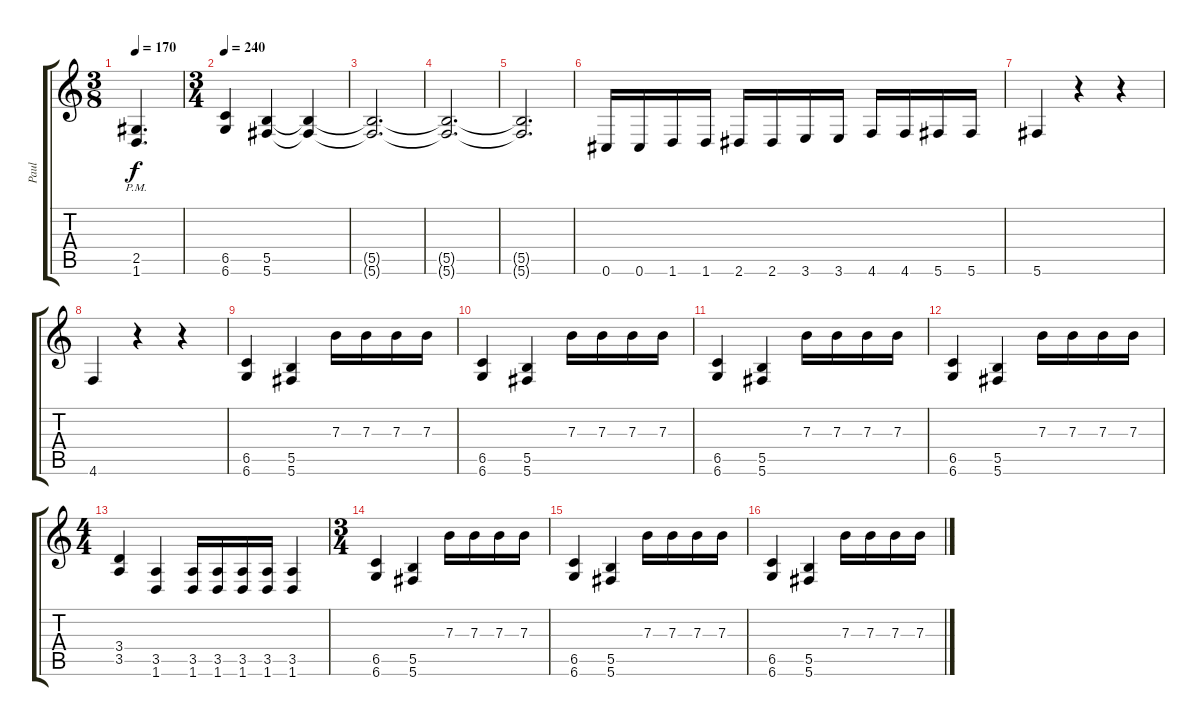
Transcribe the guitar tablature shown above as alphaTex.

\track ("Paul" "Paul") {instrument distortionguitar}
\staff {score tabs}
\tuning (Db4 Ab3 E3 B2 Gb2 Db2) {hide}
\ts (3 8)
\tempo 170
\clef g2
\ks c
(2.5{pm} 1.6{pm}).4{d dy f} |
\ts (3 4)
\tempo 240
(6.5 6.6).4{beam merge} (5.5 5.6).4 (5.5{t} 5.6{t}).4 |
(5.5{t} 5.6{t}).2{d} |
(5.5{t} 5.6{t}).2{d} |
(5.5{t} 5.6{t}).2{d} |
0.6.16 0.6.16 1.6.16 1.6.16 2.6.16 2.6.16 3.6.16 3.6.16 4.6.16 4.6.16 5.6.16 5.6.16 |
5.6.4 r.4 r.4 |
4.6.4 r.4 r.4 |
(6.5 6.6).4 (5.5 5.6).4 7.3.16 7.3.16 7.3.16 7.3.16 |
(6.5 6.6).4 (5.5 5.6).4 7.3.16 7.3.16 7.3.16 7.3.16 |
(6.5 6.6).4 (5.5 5.6).4 7.3.16 7.3.16 7.3.16 7.3.16 |
(6.5 6.6).4 (5.5 5.6).4 7.3.16 7.3.16 7.3.16 7.3.16 |
\ts (4 4)
(3.4 3.5).4 (3.5 1.6).4 (3.5 1.6).16 (3.5 1.6).16 (3.5 1.6).16 (3.5 1.6).16 (3.5 1.6).4 |
\ts (3 4)
(6.5 6.6).4 (5.5 5.6).4 7.3.16 7.3.16 7.3.16 7.3.16 |
(6.5 6.6).4 (5.5 5.6).4 7.3.16 7.3.16 7.3.16 7.3.16 |
(6.5 6.6).4 (5.5 5.6).4 7.3.16 7.3.16 7.3.16 7.3.16
